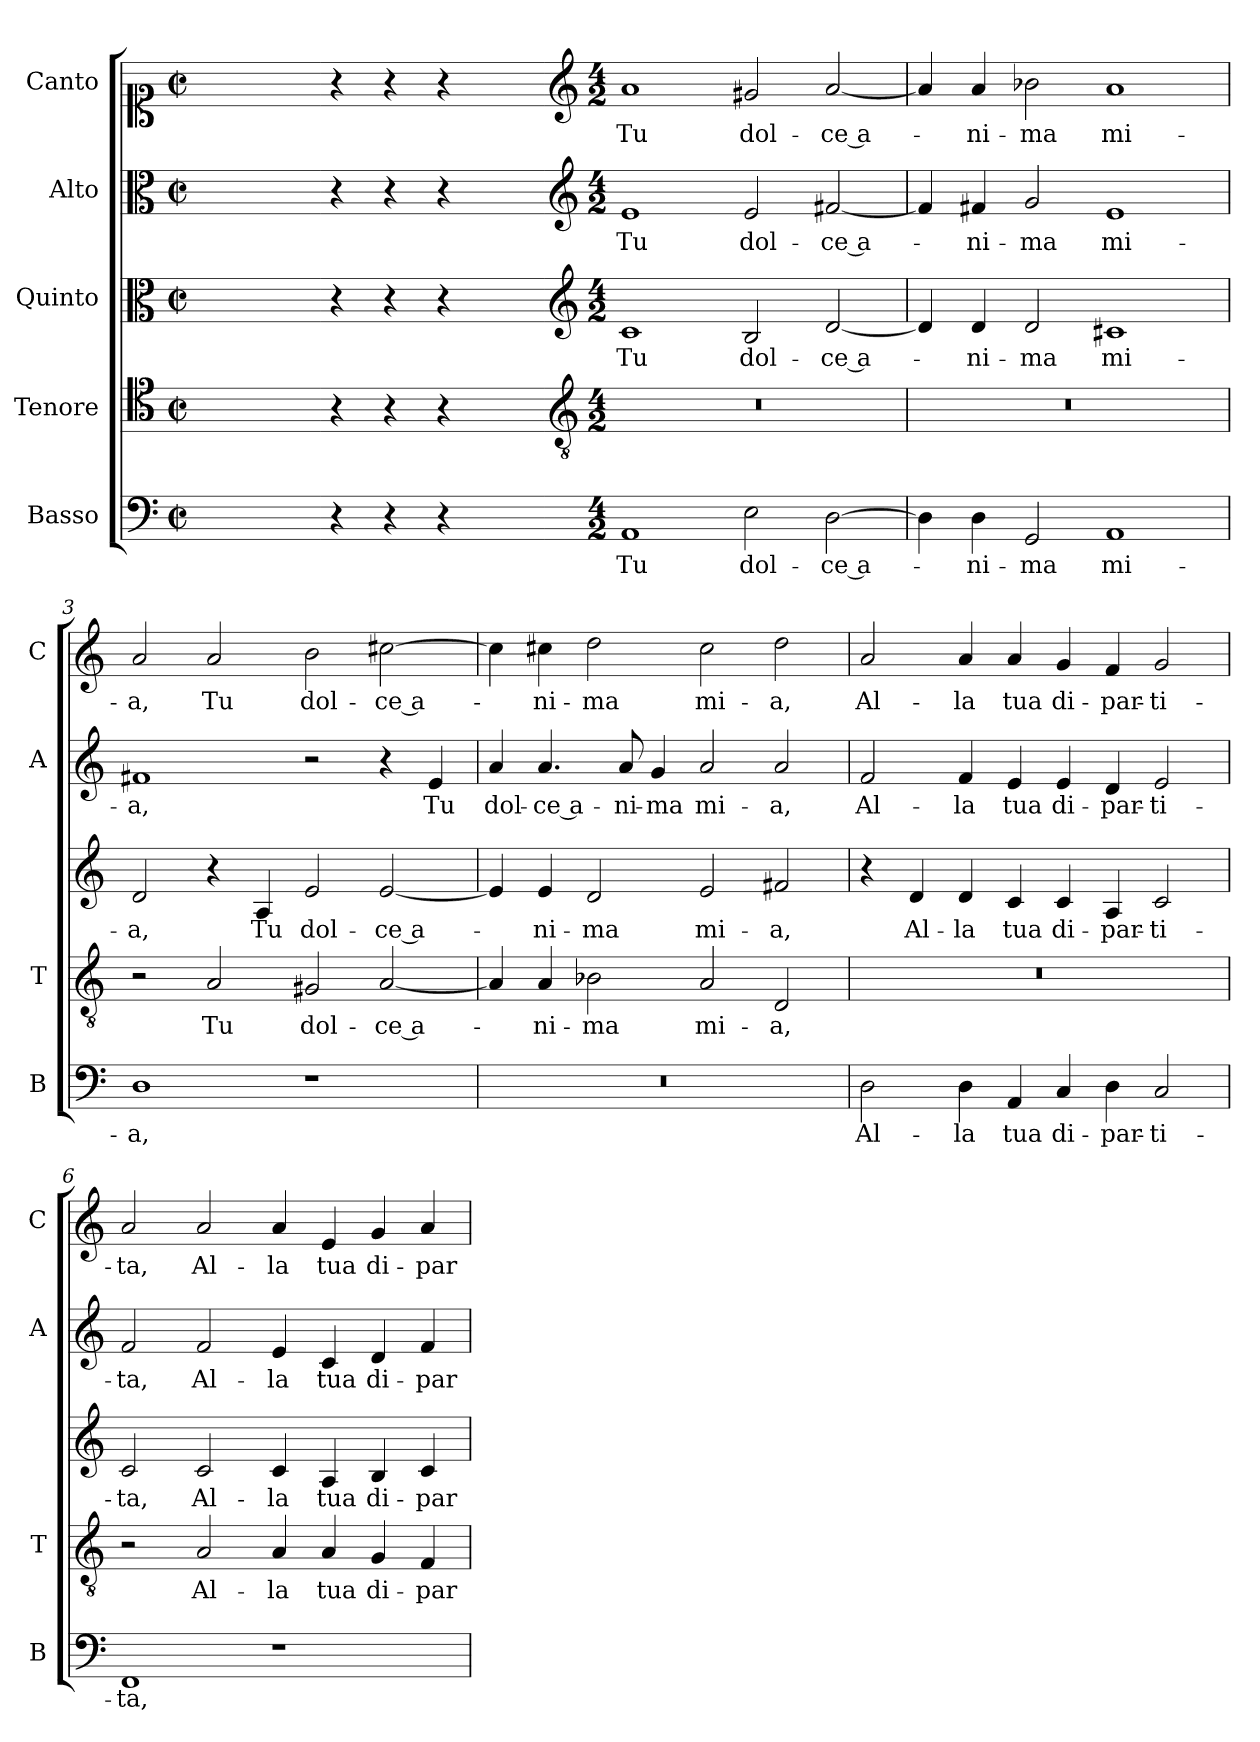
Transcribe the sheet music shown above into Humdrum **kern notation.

**kern	**text	**kern	**text	**kern	**text	**kern	**text	**kern	**text
*part5	*part5	*part4	*part4	*part3	*part3	*part2	*part2	*part1	*part1
*staff5	*staff5	*staff4	*staff4	*staff3	*staff3	*staff2	*staff2	*staff1	*staff1
*I"Basso	*	*I"Tenore	*	*I"Quinto	*	*I"Alto	*	*I"Canto	*
*I'B	*	*I'T	*	*	*	*I'A	*	*I'C	*
*clefF4	*	*clefC4	*	*clefC3	*	*clefC3	*	*clefC1	*
*k[]	*	*k[]	*	*k[]	*	*k[]	*	*k[]	*
*C:	*	*C:	*	*C:	*	*C:	*	*C:	*
*M2/2	*	*M2/2	*	*M2/2	*	*M2/2	*	*M2/2	*
*met(c|)	*	*met(c|)	*	*met(c|)	*	*met(c|)	*	*met(c|)	*
=	=	=	=	=	=	=	=	=	=
1ryy	.	1ryy	.	1ryy	.	1ryy	.	1ryy	.
=1X-	=1X-	=1X-	=1X-	=1X-	=1X-	=1X-	=1X-	=1X-	=1X-
4r	.	4r	.	4r	.	4r	.	4r	.
4r	.	4r	.	4r	.	4r	.	4r	.
4r	.	4r	.	4r	.	4r	.	4r	.
4ryy	.	4ryy	.	4ryy	.	4ryy	.	4ryy	.
=1-	=1-	=1-	=1-	=1-	=1-	=1-	=1-	=1-	=1-
*	*	*clefGv2	*	*clefG2	*	*clefG2	*	*clefG2	*
*M4/2	*	*M4/2	*	*M4/2	*	*M4/2	*	*M4/2	*
!	!LO:LY:b	!	!	!	!LO:LY:b	!	!LO:LY:b	!	!LO:LY:b
1AA	Tu	0r	.	1c	Tu	1e	Tu	1a	Tu
!	!LO:LY:b	!	!	!	!LO:LY:b	!	!LO:LY:b	!	!LO:LY:b
2E\	dol-	.	.	2B/	dol-	2e/	dol-	2g#X/	dol-
!	!LO:LY:b	!	!	!	!LO:LY:b	!	!LO:LY:b	!	!LO:LY:b
[2D\	-ce a-	.	.	[2d/	-ce a-	[2f#X/	-ce a-	[2a/	-ce a-
=2	=2	=2	=2	=2	=2	=2	=2	=2	=2
4D\]	.	0r	.	4d/]	.	4f#/]	.	4a/]	.
!	!LO:LY:b	!	!	!	!LO:LY:b	!	!LO:LY:b	!	!LO:LY:b
4D\	-ni-	.	.	4d/	-ni-	4f#X/	-ni-	4a/	-ni-
!	!LO:LY:b	!	!	!	!LO:LY:b	!	!LO:LY:b	!	!LO:LY:b
2GG/	-ma	.	.	2d/	-ma	2g/	-ma	2b-X\	-ma
!	!LO:LY:b	!	!	!	!LO:LY:b	!	!LO:LY:b	!	!LO:LY:b
1AA	mi-	.	.	1c#X	mi-	1e	mi-	1a	mi-
=3	=3	=3	=3	=3	=3	=3	=3	=3	=3
!	!LO:LY:b	!	!	!	!LO:LY:b	!	!LO:LY:b	!	!LO:LY:b
1D	-a,	2r	.	2d/	-a,	1f#X	-a,	2a/	-a,
!	!	!	!LO:LY:b	!	!	!	!	!	!LO:LY:b
.	.	2A/	Tu	4r	.	.	.	2a/	Tu
!	!	!	!	!	!LO:LY:b	!	!	!	!
.	.	.	.	4A/	Tu	.	.	.	.
!	!	!	!LO:LY:b	!	!LO:LY:b	!	!	!	!LO:LY:b
1r	.	2G#X/	dol-	2e/	dol-	2r	.	2b\	dol-
!	!	!	!LO:LY:b	!	!LO:LY:b	!	!	!	!LO:LY:b
.	.	[2A/	-ce a-	[2e/	-ce a-	4r	.	[2cc#X\	-ce a-
!	!	!	!	!	!	!	!LO:LY:b	!	!
.	.	.	.	.	.	4e/	Tu	.	.
=4	=4	=4	=4	=4	=4	=4	=4	=4	=4
!	!	!	!	!	!	!	!LO:LY:b	!	!
0r	.	4A/]	.	4e/]	.	4a/	dol-	4cc#\]	.
!	!	!	!LO:LY:b	!	!LO:LY:b	!	!LO:LY:b	!	!LO:LY:b
.	.	4A/	-ni-	4e/	-ni-	4.a/	-ce a-	4cc#X\	-ni-
!	!	!	!LO:LY:b	!	!LO:LY:b	!	!	!	!LO:LY:b
.	.	2B-X\	-ma	2d/	-ma	.	.	2dd\	-ma
!	!	!	!	!	!	!	!LO:LY:b	!	!
.	.	.	.	.	.	8a/	-ni-	.	.
!	!	!	!	!	!	!	!LO:LY:b	!	!
.	.	.	.	.	.	4g/	-ma	.	.
!	!	!	!LO:LY:b	!	!LO:LY:b	!	!LO:LY:b	!	!LO:LY:b
.	.	2A/	mi-	2e/	mi-	2a/	mi-	2cc#\	mi-
!	!	!	!LO:LY:b	!	!LO:LY:b	!	!LO:LY:b	!	!LO:LY:b
.	.	2D/	-a,	2f#X/	-a,	2a/	-a,	2dd\	-a,
!!LO:LB:g=z
=5	=5	=5	=5	=5	=5	=5	=5	=5	=5
!	!LO:LY:b	!	!	!	!	!	!LO:LY:b	!	!LO:LY:b
2D\	Al-	0r	.	4r	.	2f/	Al-	2a/	Al-
!	!	!	!	!	!LO:LY:b	!	!	!	!
.	.	.	.	4d/	Al-	.	.	.	.
!	!LO:LY:b	!	!	!	!LO:LY:b	!	!LO:LY:b	!	!LO:LY:b
4D\	-la	.	.	4d/	-la	4f/	-la	4a/	-la
!	!LO:LY:b	!	!	!	!LO:LY:b	!	!LO:LY:b	!	!LO:LY:b
4AA/	tua	.	.	4c/	tua	4e/	tua	4a/	tua
!	!LO:LY:b	!	!	!	!LO:LY:b	!	!LO:LY:b	!	!LO:LY:b
4C/	di-	.	.	4c/	di-	4e/	di-	4g/	di-
!	!LO:LY:b	!	!	!	!LO:LY:b	!	!LO:LY:b	!	!LO:LY:b
4D\	-par-	.	.	4A/	-par-	4d/	-par-	4f/	-par-
!	!LO:LY:b	!	!	!	!LO:LY:b	!	!LO:LY:b	!	!LO:LY:b
2C/	-ti-	.	.	2c/	-ti-	2e/	-ti-	2g/	-ti-
=6	=6	=6	=6	=6	=6	=6	=6	=6	=6
!	!LO:LY:b	!	!	!	!LO:LY:b	!	!LO:LY:b	!	!LO:LY:b
1FF	-ta,	2r	.	2c/	-ta,	2f/	-ta,	2a/	-ta,
!	!	!	!LO:LY:b	!	!LO:LY:b	!	!LO:LY:b	!	!LO:LY:b
.	.	2A/	Al-	2c/	Al-	2f/	Al-	2a/	Al-
!	!	!	!LO:LY:b	!	!LO:LY:b	!	!LO:LY:b	!	!LO:LY:b
1r	.	4A/	-la	4c/	-la	4e/	-la	4a/	-la
!	!	!	!LO:LY:b	!	!LO:LY:b	!	!LO:LY:b	!	!LO:LY:b
.	.	4A/	tua	4A/	tua	4c/	tua	4e/	tua
!	!	!	!LO:LY:b	!	!LO:LY:b	!	!LO:LY:b	!	!LO:LY:b
.	.	4G/	di-	4B/	di-	4d/	di-	4g/	di-
!	!	!	!LO:LY:b	!	!LO:LY:b	!	!LO:LY:b	!	!LO:LY:b
.	.	4F/	-par-	4c/	-par-	4f/	-par-	4a/	-par-
=	=	=	=	=	=	=	=	=	=
*-	*-	*-	*-	*-	*-	*-	*-	*-	*-
